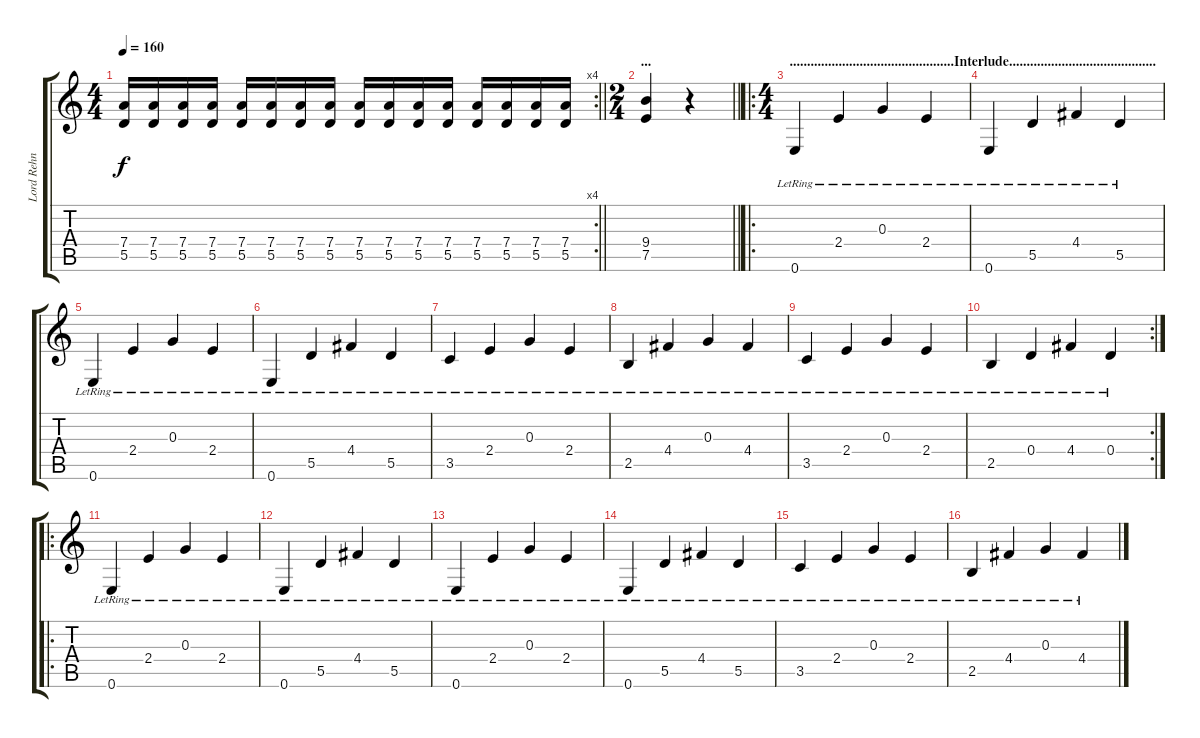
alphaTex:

\track ("Lord Rehn" "Lord Rehn") {instrument distortionguitar}
\staff {score tabs}
\tuning (E4 B3 G3 D3 A2 E2) {hide}
\rc 4
\ts (4 4)
\tempo 160
\clef g2
\barLineRight lightlight
\ks c
(7.4 5.5).16{dy f} (7.4 5.5).16 (7.4 5.5).16 (7.4 5.5).16 (7.4 5.5).16 (7.4 5.5).16 (7.4 5.5).16 (7.4 5.5).16 (7.4 5.5).16 (7.4 5.5).16 (7.4 5.5).16 (7.4 5.5).16 (7.4 5.5).16 (7.4 5.5).16 (7.4 5.5).16 (7.4 5.5).16 |
\ts (2 4)
\section ("" "...")
\barLineRight lightlight
(9.4 7.5).4 r.4 |
\ro
\ts (4 4)
\section ("" "...............................................Interlude..........................................")
0.6{lr}.4{instrument electricguitarclean} 2.4{lr}.4 0.3{lr}.4 2.4{lr}.4 |
0.6{lr}.4 5.5{lr}.4 4.4{lr}.4 5.5{lr}.4 |
0.6{lr}.4 2.4{lr}.4 0.3{lr}.4 2.4{lr}.4 |
0.6{lr}.4 5.5{lr}.4 4.4{lr}.4 5.5{lr}.4 |
3.5{lr}.4 2.4{lr}.4 0.3{lr}.4 2.4{lr}.4 |
2.5{lr}.4 4.4{lr}.4 0.3{lr}.4 4.4{lr}.4 |
3.5{lr}.4 2.4{lr}.4 0.3{lr}.4 2.4{lr}.4 |
\rc 2
2.5{lr}.4 0.4{lr}.4 4.4{lr}.4 0.4{lr}.4 |
\ro
0.6{lr}.4{instrument electricguitarclean} 2.4{lr}.4 0.3{lr}.4 2.4{lr}.4 |
0.6{lr}.4 5.5{lr}.4 4.4{lr}.4 5.5{lr}.4 |
0.6{lr}.4 2.4{lr}.4 0.3{lr}.4 2.4{lr}.4 |
0.6{lr}.4 5.5{lr}.4 4.4{lr}.4 5.5{lr}.4 |
3.5{lr}.4 2.4{lr}.4 0.3{lr}.4 2.4{lr}.4 |
2.5{lr}.4 4.4{lr}.4 0.3{lr}.4 4.4{lr}.4
